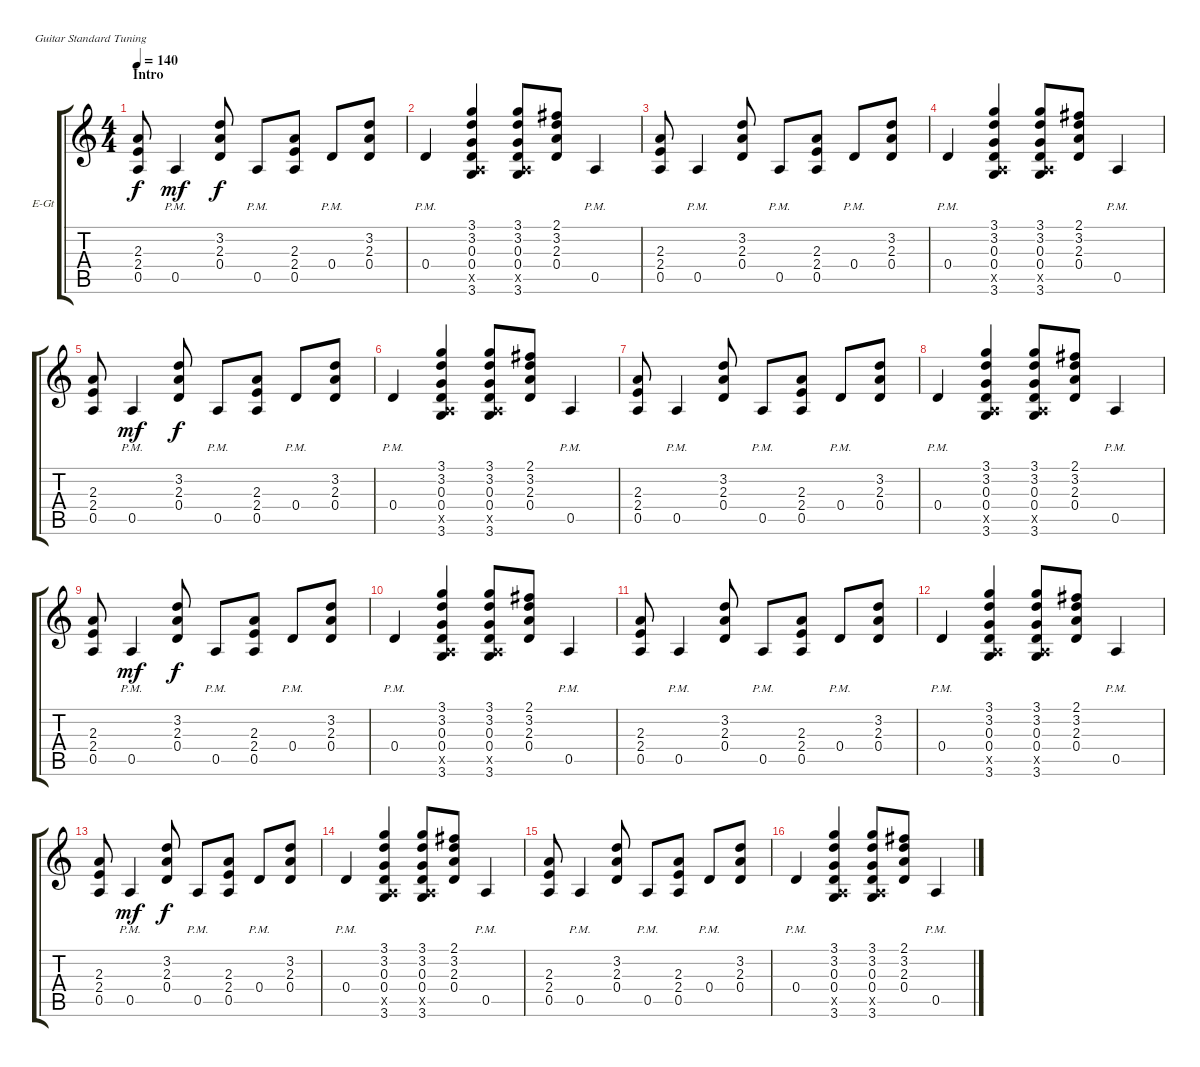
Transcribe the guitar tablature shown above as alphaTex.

\bracketExtendMode groupsimilarinstruments
\firstSystemTrackNameOrientation horizontal
\otherSystemsTrackNameOrientation horizontal
\track ("Malcolm Young" "E-Gt") {instrument overdrivenguitar}
\staff {score tabs}
\tuning (E4 B3 G3 D3 A2 E2)
\ts (4 4)
\section ("" "Intro")
\tempo 140
\clef g2
\ks c
(2.3 2.4 0.5).8{dy f instrument overdrivenguitar} 0.5{pm}.4{dy mf} (3.2 2.3 0.4).8{dy f} 0.5{pm}.8 (2.3 2.4 0.5).8 0.4{pm}.8 (0.4 2.3 3.2).8 |
0.4{pm}.4 (3.1 3.2 0.3 0.4 0.5{x} 3.6).4 (3.1 3.2 0.3 0.4 3.6 0.5{x}).8 (2.1 3.2 2.3 0.4).8 0.5{pm}.4 |
(2.3 2.4 0.5).8 0.5{pm}.4 (3.2 2.3 0.4).8 0.5{pm}.8 (2.3 2.4 0.5).8 0.4{pm}.8 (3.2 2.3 0.4).8 |
0.4{pm}.4 (3.1 3.2 0.3 0.4 0.5{x} 3.6).4 (3.1 3.2 0.3 0.4 3.6 0.5{x}).8 (2.1 3.2 2.3 0.4).8 0.5{pm}.4 |
(2.3 2.4 0.5).8 0.5{pm}.4{dy mf} (3.2 2.3 0.4).8{dy f} 0.5{pm}.8 (2.3 2.4 0.5).8 0.4{pm}.8 (0.4 2.3 3.2).8 |
0.4{pm}.4 (3.1 3.2 0.3 0.4 0.5{x} 3.6).4 (3.1 3.2 0.3 0.4 3.6 0.5{x}).8 (2.1 3.2 2.3 0.4).8 0.5{pm}.4 |
(2.3 2.4 0.5).8 0.5{pm}.4 (3.2 2.3 0.4).8 0.5{pm}.8 (2.3 2.4 0.5).8 0.4{pm}.8 (3.2 2.3 0.4).8 |
0.4{pm}.4 (3.1 3.2 0.3 0.4 0.5{x} 3.6).4 (3.1 3.2 0.3 0.4 3.6 0.5{x}).8 (2.1 3.2 2.3 0.4).8 0.5{pm}.4 |
(2.3 2.4 0.5).8 0.5{pm}.4{dy mf} (3.2 2.3 0.4).8{dy f} 0.5{pm}.8 (2.3 2.4 0.5).8 0.4{pm}.8 (0.4 2.3 3.2).8 |
0.4{pm}.4 (3.1 3.2 0.3 0.4 0.5{x} 3.6).4 (3.1 3.2 0.3 0.4 3.6 0.5{x}).8 (2.1 3.2 2.3 0.4).8 0.5{pm}.4 |
(2.3 2.4 0.5).8 0.5{pm}.4 (3.2 2.3 0.4).8 0.5{pm}.8 (2.3 2.4 0.5).8 0.4{pm}.8 (3.2 2.3 0.4).8 |
0.4{pm}.4 (3.1 3.2 0.3 0.4 0.5{x} 3.6).4 (3.1 3.2 0.3 0.4 3.6 0.5{x}).8 (2.1 3.2 2.3 0.4).8 0.5{pm}.4 |
(2.3 2.4 0.5).8 0.5{pm}.4{dy mf} (3.2 2.3 0.4).8{dy f} 0.5{pm}.8 (2.3 2.4 0.5).8 0.4{pm}.8 (0.4 2.3 3.2).8 |
0.4{pm}.4 (3.1 3.2 0.3 0.4 0.5{x} 3.6).4 (3.1 3.2 0.3 0.4 3.6 0.5{x}).8 (2.1 3.2 2.3 0.4).8 0.5{pm}.4 |
(2.3 2.4 0.5).8 0.5{pm}.4 (3.2 2.3 0.4).8 0.5{pm}.8 (2.3 2.4 0.5).8 0.4{pm}.8 (3.2 2.3 0.4).8 |
0.4{pm}.4 (3.1 3.2 0.3 0.4 0.5{x} 3.6).4 (3.1 3.2 0.3 0.4 3.6 0.5{x}).8 (2.1 3.2 2.3 0.4).8 0.5{pm}.4
